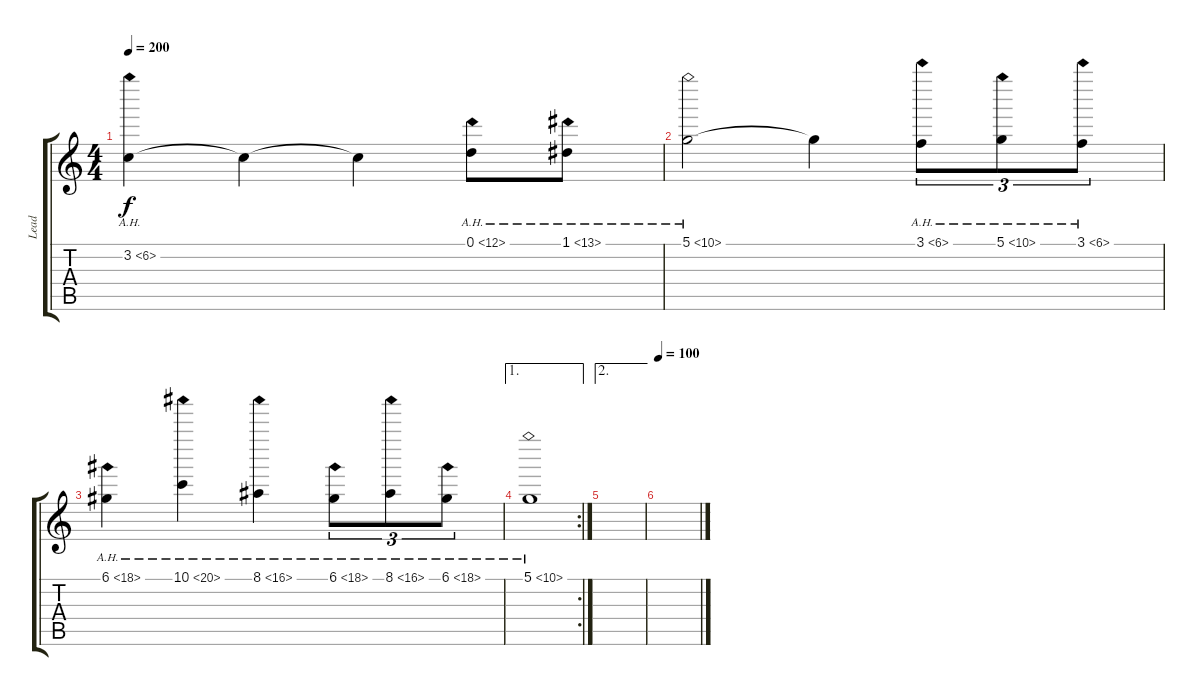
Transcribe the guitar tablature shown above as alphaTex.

\track ("Lead" "Lead") {instrument overdrivenguitar}
\staff {score tabs}
\tuning (D4 A3 F3 C3 G2 C2) {hide}
\ts (4 4)
\tempo 200
\clef g2
\ks c
3.2{ah 3}.4{dy f} 3.2{t}.4 3.2{t}.4 0.1{ah 12}.8 1.1{ah 12}.8 |
5.1{ah 5}.2 5.1{t}.4 3.1{ah 3}.8{tu (3 2)} 5.1{ah 5}.8{tu (3 2)} 3.1{ah 3}.8{tu (3 2)} |
6.1{ah 12}.4 10.1{ah 10}.4 8.1{ah 8}.4 6.1{ah 12}.8{tu (3 2)} 8.1{ah 8}.8{tu (3 2)} 6.1{ah 12}.8{tu (3 2)} |
\ae 1
\rc 2
5.1{ah 5}.1 |
\ae 2
|
\tempo 100
